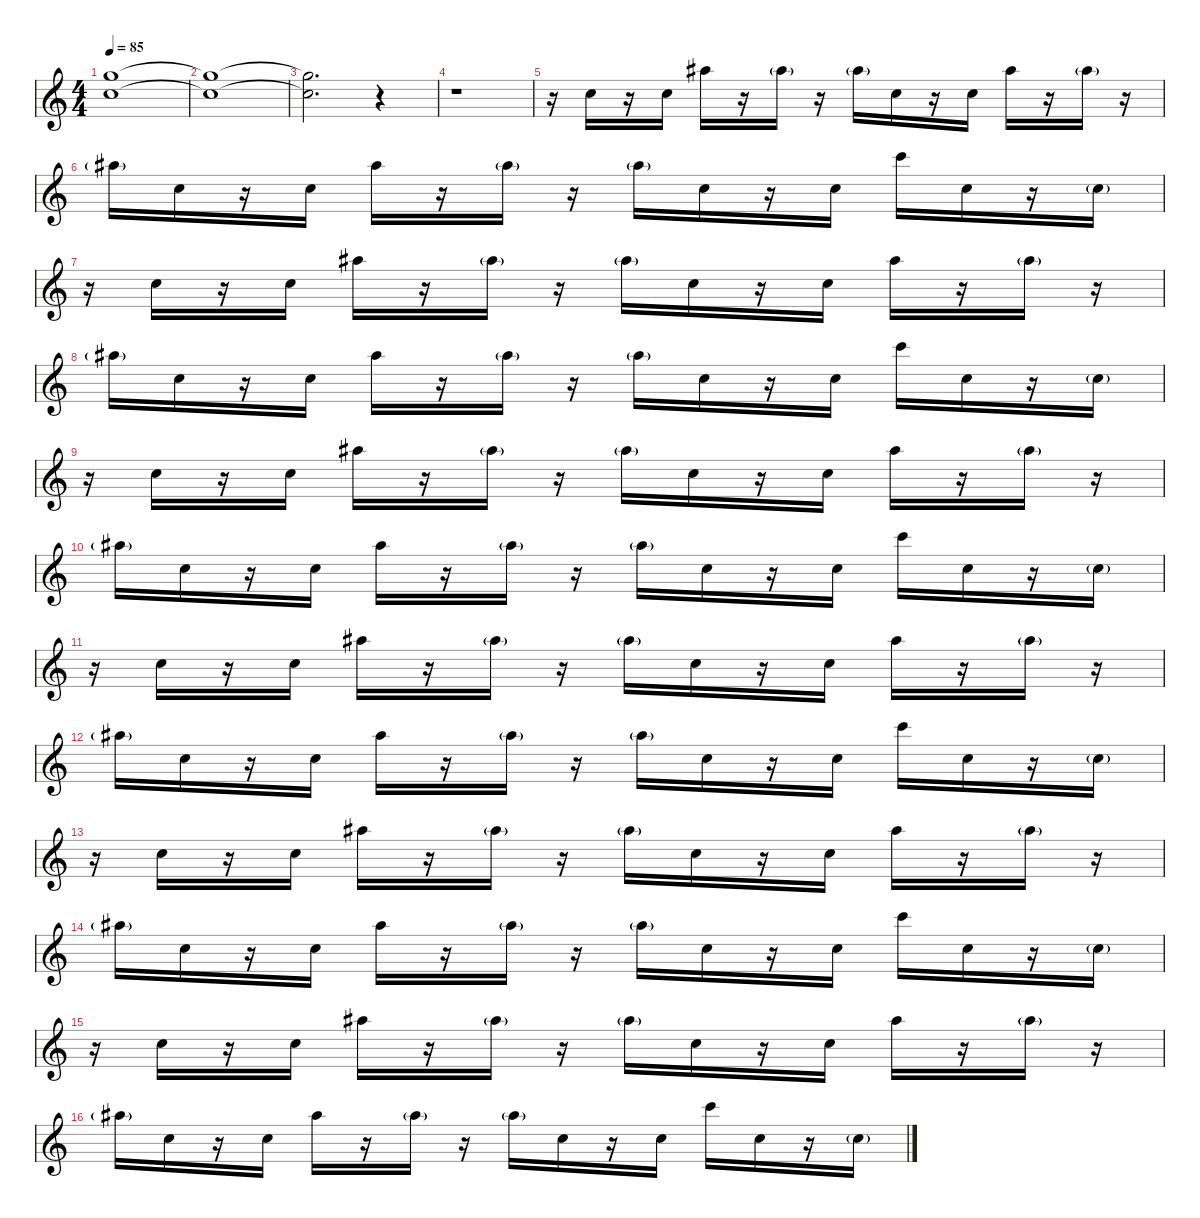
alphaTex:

\defaultSystemsLayout 4
\hideDynamics
\bracketExtendMode nobrackets
\singleTrackTrackNamePolicy hidden
\multiTrackTrackNamePolicy hidden
\firstSystemTrackNameMode fullname
\firstSystemTrackNameOrientation horizontal
\otherSystemsTrackNameOrientation horizontal
\track ("Synth 1" "vln.") {instrument stringensemble1}
\staff {score}
\tuning (E4 B3 G3 D3 A2 E2)
\ts (4 4)
\beaming (8 2 2 2 2)
\tempo 85
\clef g2
\ks c
(15.1 13.2).1{dy f instrument stringensemble1 beam Down} |
(15.1{t} 13.2{t}).1{beam Down} |
(15.1{t} 13.2{t}).2{d beam Down} r.4{beam Down} |
r.1{beam Down} |
r.16{instrument electricpiano1 beam Down} 8.1.16{beam Down} r.16{beam Down} 8.1.16{beam Down} 18.1{acc #}.16{beam Down} r.16{beam Down} 18.1{g acc #}.16{dy mf beam Down} r.16{beam Down} 18.1{g acc #}.16{beam Down} 8.1.16{dy f beam Down} r.16{beam Down} 8.1.16{beam Down} 18.1{acc #}.16{beam Down} r.16{beam Down} 18.1{g acc #}.16{dy mf beam Down} r.16{beam Down} |
18.1{g acc #}.16{beam Down} 8.1.16{dy f beam Down} r.16{beam Down} 8.1.16{beam Down} 18.1{acc #}.16{beam Down} r.16{beam Down} 18.1{g acc #}.16{dy mf beam Down} r.16{beam Down} 18.1{g acc #}.16{beam Down} 8.1.16{dy f beam Down} r.16{beam Down} 8.1.16{beam Down} 20.1.16{beam Down} 8.1.16{beam Down} r.16{beam Down} 8.1{g}.16{dy mf beam Down} |
r.16{beam Down} 8.1.16{dy f beam Down} r.16{beam Down} 8.1.16{beam Down} 18.1{acc #}.16{beam Down} r.16{beam Down} 18.1{g acc #}.16{dy mf beam Down} r.16{beam Down} 18.1{g acc #}.16{beam Down} 8.1.16{dy f beam Down} r.16{beam Down} 8.1.16{beam Down} 18.1{acc #}.16{beam Down} r.16{beam Down} 18.1{g acc #}.16{dy mf beam Down} r.16{beam Down} |
18.1{g acc #}.16{beam Down} 8.1.16{dy f beam Down} r.16{beam Down} 8.1.16{beam Down} 18.1{acc #}.16{beam Down} r.16{beam Down} 18.1{g acc #}.16{dy mf beam Down} r.16{beam Down} 18.1{g acc #}.16{beam Down} 8.1.16{dy f beam Down} r.16{beam Down} 8.1.16{beam Down} 20.1.16{beam Down} 8.1.16{beam Down} r.16{beam Down} 8.1{g}.16{dy mf beam Down} |
r.16{beam Down} 8.1.16{dy f beam Down} r.16{beam Down} 8.1.16{beam Down} 18.1{acc #}.16{beam Down} r.16{beam Down} 18.1{g acc #}.16{dy mf beam Down} r.16{beam Down} 18.1{g acc #}.16{beam Down} 8.1.16{dy f beam Down} r.16{beam Down} 8.1.16{beam Down} 18.1{acc #}.16{beam Down} r.16{beam Down} 18.1{g acc #}.16{dy mf beam Down} r.16{beam Down} |
18.1{g acc #}.16{beam Down} 8.1.16{dy f beam Down} r.16{beam Down} 8.1.16{beam Down} 18.1{acc #}.16{beam Down} r.16{beam Down} 18.1{g acc #}.16{dy mf beam Down} r.16{beam Down} 18.1{g acc #}.16{beam Down} 8.1.16{dy f beam Down} r.16{beam Down} 8.1.16{beam Down} 20.1.16{beam Down} 8.1.16{beam Down} r.16{beam Down} 8.1{g}.16{dy mf beam Down} |
r.16{beam Down} 8.1.16{dy f beam Down} r.16{beam Down} 8.1.16{beam Down} 18.1{acc #}.16{beam Down} r.16{beam Down} 18.1{g acc #}.16{dy mf beam Down} r.16{beam Down} 18.1{g acc #}.16{beam Down} 8.1.16{dy f beam Down} r.16{beam Down} 8.1.16{beam Down} 18.1{acc #}.16{beam Down} r.16{beam Down} 18.1{g acc #}.16{dy mf beam Down} r.16{beam Down} |
18.1{g acc #}.16{beam Down} 8.1.16{dy f beam Down} r.16{beam Down} 8.1.16{beam Down} 18.1{acc #}.16{beam Down} r.16{beam Down} 18.1{g acc #}.16{dy mf beam Down} r.16{beam Down} 18.1{g acc #}.16{beam Down} 8.1.16{dy f beam Down} r.16{beam Down} 8.1.16{beam Down} 20.1.16{beam Down} 8.1.16{beam Down} r.16{beam Down} 8.1{g}.16{dy mf beam Down} |
r.16{instrument electricpiano1 beam Down} 8.1.16{dy f beam Down} r.16{beam Down} 8.1.16{beam Down} 18.1{acc #}.16{beam Down} r.16{beam Down} 18.1{g acc #}.16{dy mf beam Down} r.16{beam Down} 18.1{g acc #}.16{beam Down} 8.1.16{dy f beam Down} r.16{beam Down} 8.1.16{beam Down} 18.1{acc #}.16{beam Down} r.16{beam Down} 18.1{g acc #}.16{dy mf beam Down} r.16{beam Down} |
18.1{g acc #}.16{beam Down} 8.1.16{dy f beam Down} r.16{beam Down} 8.1.16{beam Down} 18.1{acc #}.16{beam Down} r.16{beam Down} 18.1{g acc #}.16{dy mf beam Down} r.16{beam Down} 18.1{g acc #}.16{beam Down} 8.1.16{dy f beam Down} r.16{beam Down} 8.1.16{beam Down} 20.1.16{beam Down} 8.1.16{beam Down} r.16{beam Down} 8.1{g}.16{dy mf beam Down} |
r.16{beam Down} 8.1.16{dy f beam Down} r.16{beam Down} 8.1.16{beam Down} 18.1{acc #}.16{beam Down} r.16{beam Down} 18.1{g acc #}.16{dy mf beam Down} r.16{beam Down} 18.1{g acc #}.16{beam Down} 8.1.16{dy f beam Down} r.16{beam Down} 8.1.16{beam Down} 18.1{acc #}.16{beam Down} r.16{beam Down} 18.1{g acc #}.16{dy mf beam Down} r.16{beam Down} |
18.1{g acc #}.16{beam Down} 8.1.16{dy f beam Down} r.16{beam Down} 8.1.16{beam Down} 18.1{acc #}.16{beam Down} r.16{beam Down} 18.1{g acc #}.16{dy mf beam Down} r.16{beam Down} 18.1{g acc #}.16{beam Down} 8.1.16{dy f beam Down} r.16{beam Down} 8.1.16{beam Down} 20.1.16{beam Down} 8.1.16{beam Down} r.16{beam Down} 8.1{g}.16{dy mf beam Down}
